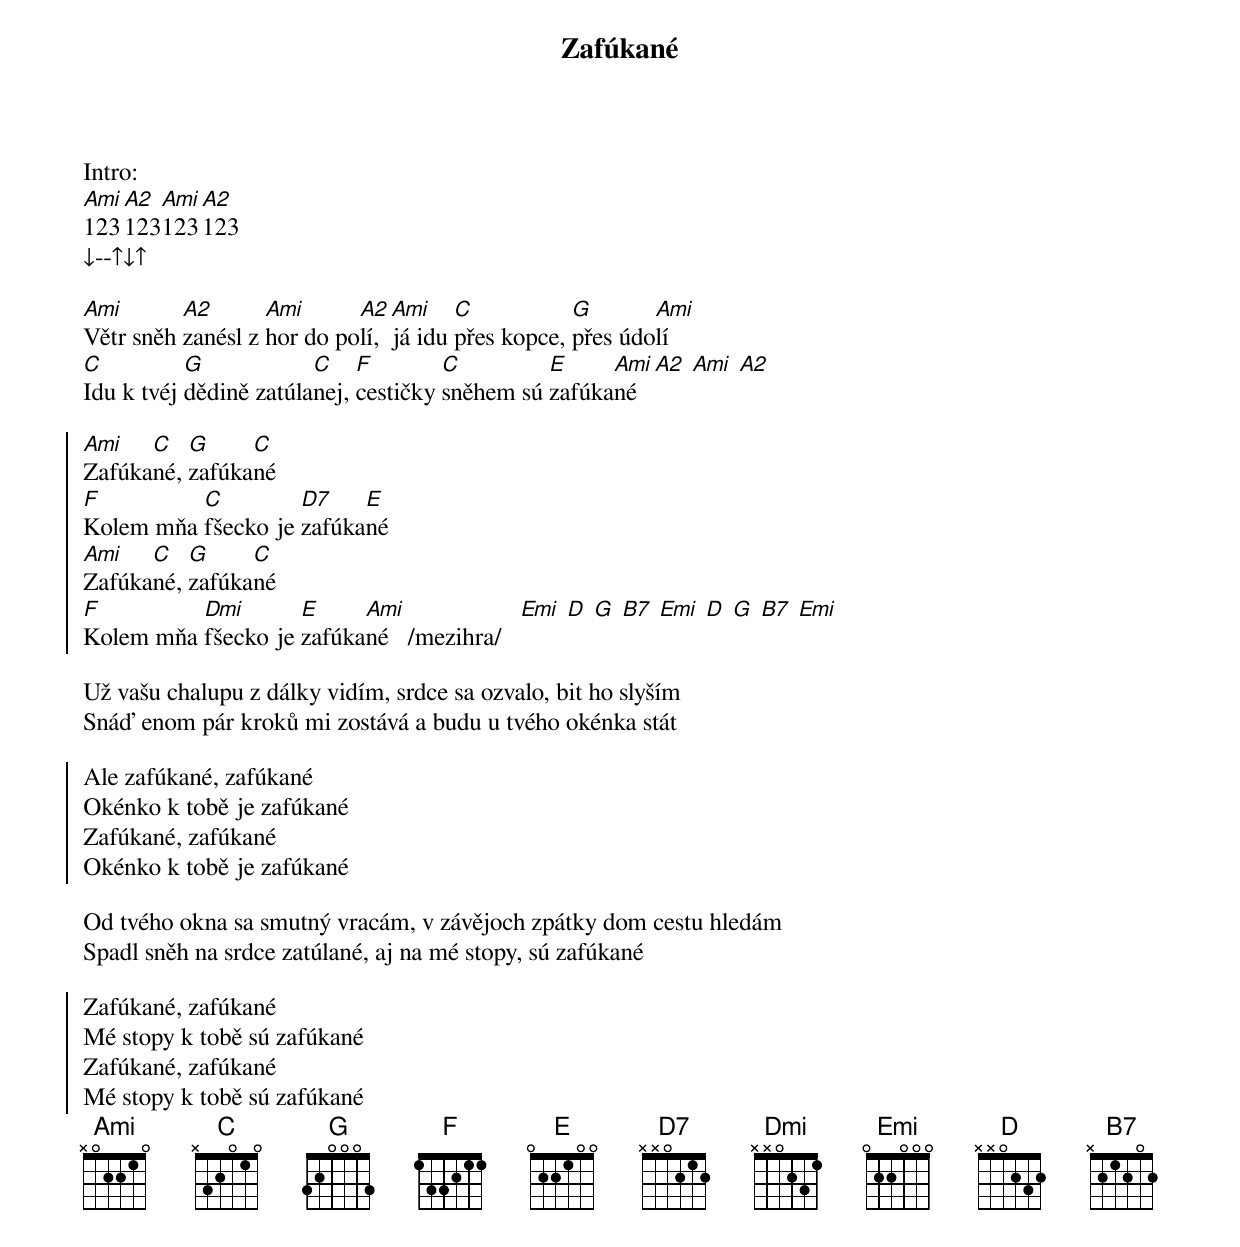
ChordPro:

{title: Zafúkané}
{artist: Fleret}
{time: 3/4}

{start_of_intro}
Intro:
[Ami]123[A2]123[Ami]123[A2]123
{end_of_intro}
↓--↑↓↑

{sov}
[Ami]Větr sněh [A2]zanésl z [Ami]hor do po[A2]lí, [Ami]já idu [C]přes kopce, [G]přes údo[Ami]lí
[C]Idu k tvéj [G]dědině zatúla[C]nej, [F]cestičky [C]sněhem sú [E]zafúka[Ami]né [A2] [Ami] [A2]
{eov}

{soc}
[Ami]Zafúka[C]né, [G]zafúka[C]né
[F]Kolem mňa [C]fšecko je [D7]zafúka[E]né
[Ami]Zafúka[C]né, [G]zafúka[C]né
[F]Kolem mňa [Dmi]fšecko je [E]zafúka[Ami]né   /mezihra/   [Emi] [D] [G] [B7] [Emi] [D] [G] [B7] [Emi]
{eoc}

Už vašu chalupu z dálky vidím, srdce sa ozvalo, bit ho slyším
Snáď enom pár kroků mi zostává a budu u tvého okénka stát

{soc}
Ale zafúkané, zafúkané
Okénko k tobě je zafúkané
Zafúkané, zafúkané
Okénko k tobě je zafúkané
{eoc}

Od tvého okna sa smutný vracám, v závějoch zpátky dom cestu hledám
Spadl sněh na srdce zatúlané, aj na mé stopy, sú zafúkané

{soc}
Zafúkané, zafúkané
Mé stopy k tobě sú zafúkané
Zafúkané, zafúkané
Mé stopy k tobě sú zafúkané
{eoc}
